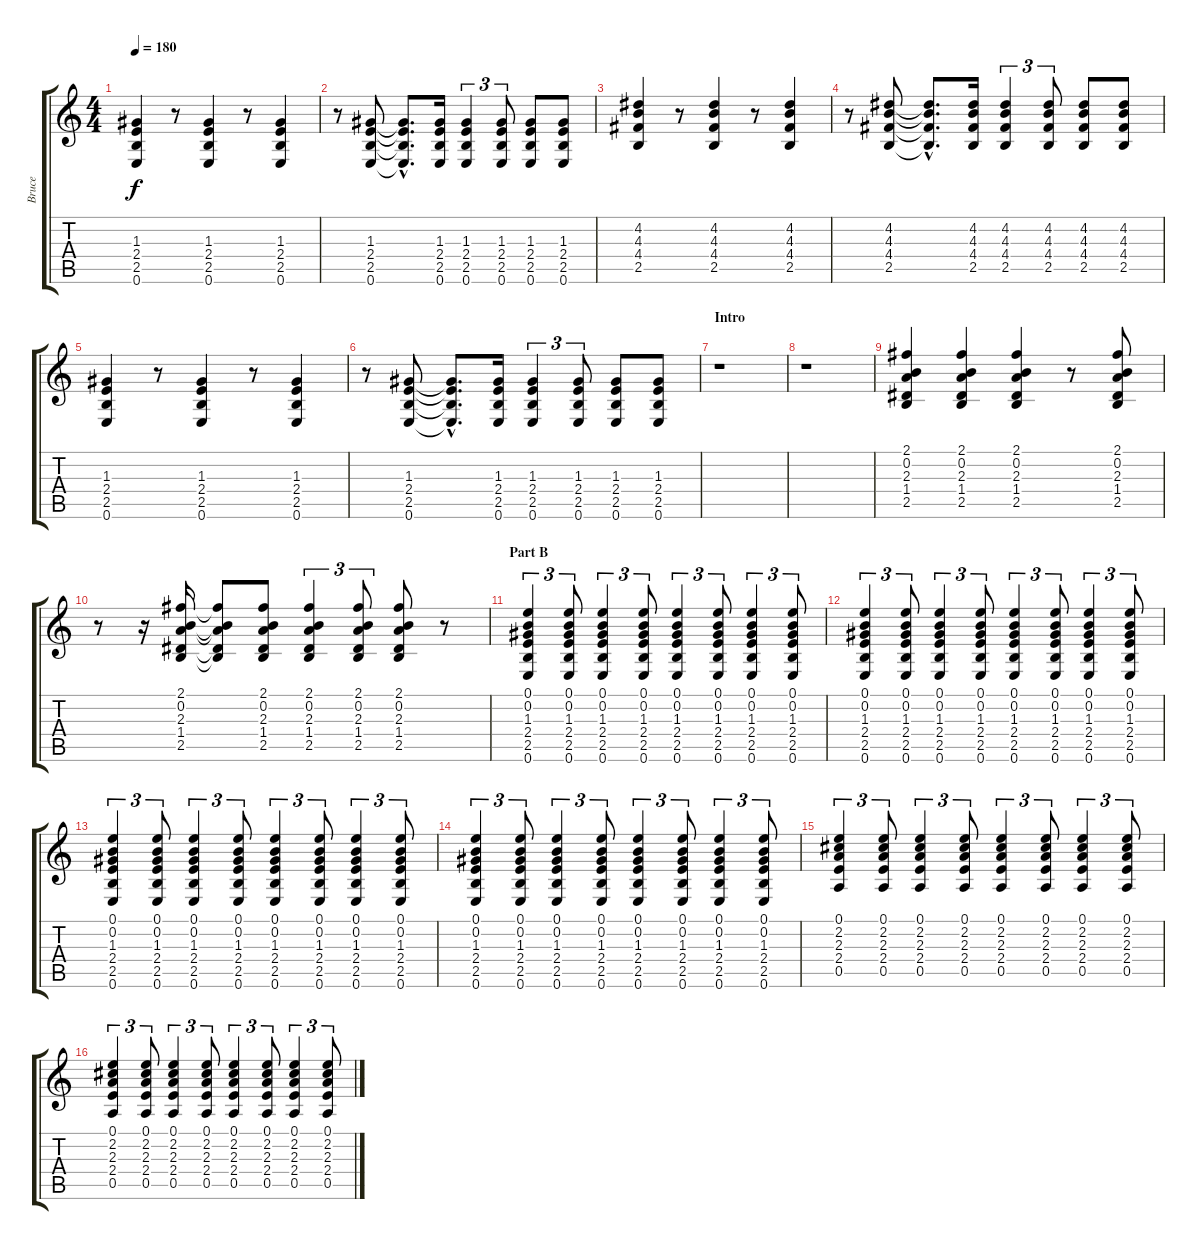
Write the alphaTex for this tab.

\track ("Bruce" "Bruce") {instrument electricguitarclean}
\staff {score tabs}
\tuning (E4 B3 G3 D3 A2 E2) {hide}
\ts (4 4)
\tempo 180
\clef g2
\ks c
(1.3 2.4 2.5 0.6).4{dy f} r.8 (1.3 2.4 2.5 0.6).4 r.8 (1.3 2.4 2.5 0.6).4 |
r.8 (1.3 2.4 2.5 0.6).8 (1.3{hac t} 2.4{hac t} 2.5{hac t} 0.6{hac t}).8{d} (1.3 2.4 2.5 0.6).16 (1.3 2.4 2.5 0.6).4{tu (3 2)} (1.3 2.4 2.5 0.6).8{tu (3 2)} (1.3 2.4 2.5 0.6).8 (1.3 2.4 2.5 0.6).8 |
(4.2 4.3 4.4 2.5).4 r.8 (4.2 4.3 4.4 2.5).4 r.8 (4.2 4.3 4.4 2.5).4 |
r.8 (4.2 4.3 4.4 2.5).8 (4.2{hac t} 4.3{hac t} 4.4{hac t} 2.5{hac t}).8{d} (4.2 4.3 4.4 2.5).16 (4.2 4.3 4.4 2.5).4{tu (3 2)} (4.2 4.3 4.4 2.5).8{tu (3 2)} (4.2 4.3 4.4 2.5).8 (4.2 4.3 4.4 2.5).8 |
(1.3 2.4 2.5 0.6).4 r.8 (1.3 2.4 2.5 0.6).4 r.8 (1.3 2.4 2.5 0.6).4 |
r.8 (1.3 2.4 2.5 0.6).8 (1.3{hac t} 2.4{hac t} 2.5{hac t} 0.6{hac t}).8{d} (1.3 2.4 2.5 0.6).16 (1.3 2.4 2.5 0.6).4{tu (3 2)} (1.3 2.4 2.5 0.6).8{tu (3 2)} (1.3 2.4 2.5 0.6).8 (1.3 2.4 2.5 0.6).8 |
\section ("" "Intro")
r.1 |
r.1 |
(2.1 0.2 2.3 1.4 2.5).4 (2.1 0.2 2.3 1.4 2.5).4 (2.1 0.2 2.3 1.4 2.5).4 r.8 (2.1 0.2 2.3 1.4 2.5).8 |
r.8 r.16 (2.1 0.2 2.3 1.4 2.5).16 (2.1{t} 0.2{t} 2.3{t} 1.4{t} 2.5{t}).8 (2.1 0.2 2.3 1.4 2.5).8 (2.1 0.2 2.3 1.4 2.5).4{tu (3 2)} (2.1 0.2 2.3 1.4 2.5).8{tu (3 2)} (2.1 0.2 2.3 1.4 2.5).8 r.8 |
\section ("" "Part B")
(0.1 0.2 1.3 2.4 2.5 0.6).4{tu (3 2)} (0.1 0.2 1.3 2.4 2.5 0.6).8{tu (3 2)} (0.1 0.2 1.3 2.4 2.5 0.6).4{tu (3 2)} (0.1 0.2 1.3 2.4 2.5 0.6).8{tu (3 2)} (0.1 0.2 1.3 2.4 2.5 0.6).4{tu (3 2)} (0.1 0.2 1.3 2.4 2.5 0.6).8{tu (3 2)} (0.1 0.2 1.3 2.4 2.5 0.6).4{tu (3 2)} (0.1 0.2 1.3 2.4 2.5 0.6).8{tu (3 2)} |
(0.1 0.2 1.3 2.4 2.5 0.6).4{tu (3 2)} (0.1 0.2 1.3 2.4 2.5 0.6).8{tu (3 2)} (0.1 0.2 1.3 2.4 2.5 0.6).4{tu (3 2)} (0.1 0.2 1.3 2.4 2.5 0.6).8{tu (3 2)} (0.1 0.2 1.3 2.4 2.5 0.6).4{tu (3 2)} (0.1 0.2 1.3 2.4 2.5 0.6).8{tu (3 2)} (0.1 0.2 1.3 2.4 2.5 0.6).4{tu (3 2)} (0.1 0.2 1.3 2.4 2.5 0.6).8{tu (3 2)} |
(0.1 0.2 1.3 2.4 2.5 0.6).4{tu (3 2)} (0.1 0.2 1.3 2.4 2.5 0.6).8{tu (3 2)} (0.1 0.2 1.3 2.4 2.5 0.6).4{tu (3 2)} (0.1 0.2 1.3 2.4 2.5 0.6).8{tu (3 2)} (0.1 0.2 1.3 2.4 2.5 0.6).4{tu (3 2)} (0.1 0.2 1.3 2.4 2.5 0.6).8{tu (3 2)} (0.1 0.2 1.3 2.4 2.5 0.6).4{tu (3 2)} (0.1 0.2 1.3 2.4 2.5 0.6).8{tu (3 2)} |
(0.1 0.2 1.3 2.4 2.5 0.6).4{tu (3 2)} (0.1 0.2 1.3 2.4 2.5 0.6).8{tu (3 2)} (0.1 0.2 1.3 2.4 2.5 0.6).4{tu (3 2)} (0.1 0.2 1.3 2.4 2.5 0.6).8{tu (3 2)} (0.1 0.2 1.3 2.4 2.5 0.6).4{tu (3 2)} (0.1 0.2 1.3 2.4 2.5 0.6).8{tu (3 2)} (0.1 0.2 1.3 2.4 2.5 0.6).4{tu (3 2)} (0.1 0.2 1.3 2.4 2.5 0.6).8{tu (3 2)} |
(0.1 2.2 2.3 2.4 0.5).4{tu (3 2)} (0.1 2.2 2.3 2.4 0.5).8{tu (3 2)} (0.1 2.2 2.3 2.4 0.5).4{tu (3 2)} (0.1 2.2 2.3 2.4 0.5).8{tu (3 2)} (0.1 2.2 2.3 2.4 0.5).4{tu (3 2)} (0.1 2.2 2.3 2.4 0.5).8{tu (3 2)} (0.1 2.2 2.3 2.4 0.5).4{tu (3 2)} (0.1 2.2 2.3 2.4 0.5).8{tu (3 2)} |
(0.1 2.2 2.3 2.4 0.5).4{tu (3 2)} (0.1 2.2 2.3 2.4 0.5).8{tu (3 2)} (0.1 2.2 2.3 2.4 0.5).4{tu (3 2)} (0.1 2.2 2.3 2.4 0.5).8{tu (3 2)} (0.1 2.2 2.3 2.4 0.5).4{tu (3 2)} (0.1 2.2 2.3 2.4 0.5).8{tu (3 2)} (0.1 2.2 2.3 2.4 0.5).4{tu (3 2)} (0.1 2.2 2.3 2.4 0.5).8{tu (3 2)}
